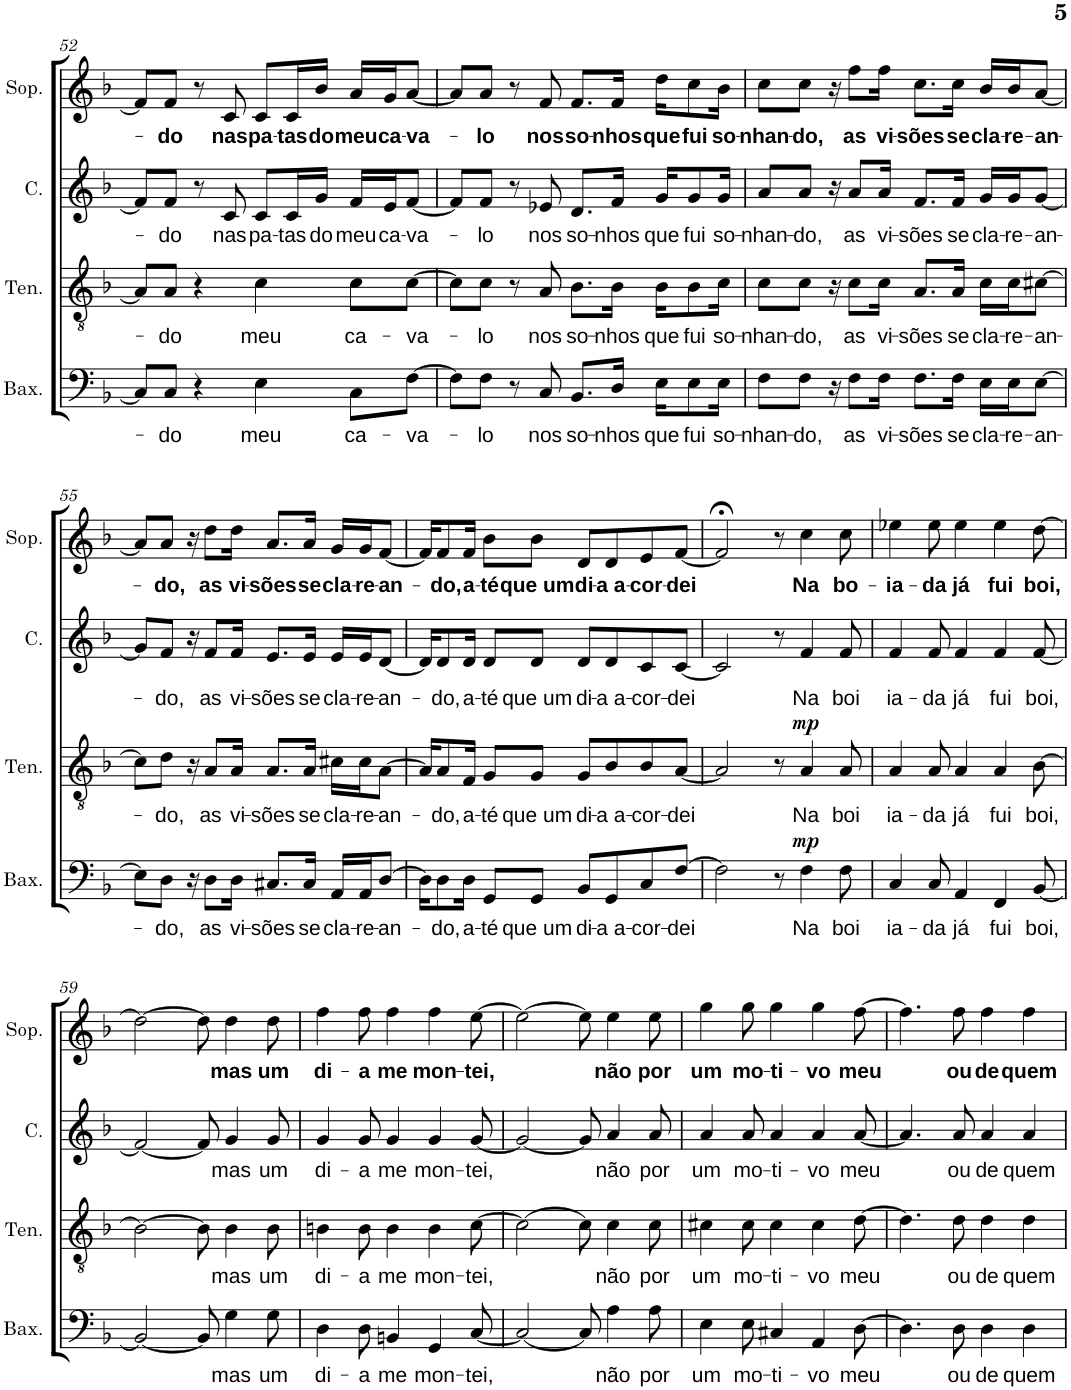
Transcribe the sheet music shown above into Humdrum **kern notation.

**kern	**text	**dynam	**kern	**text	**dynam	**kern	**text	**kern	**text
*part4	*part4	*part4	*part3	*part3	*part3	*part2	*part2	*part1	*part1
*staff4	*staff4	*staff4	*staff3	*staff3	*staff3	*staff2	*staff2	*staff1	*staff1
*I"Baixo	*	*	*I"Tenor	*	*	*I"Contralto	*	*I"Soprano	*
*I'Bax.	*	*	*I'Ten.	*	*	*I'C.	*	*I'Sop.	*
!!LO:PB:g=z
*clefF4	*	*	*clefGv2	*	*	*clefG2	*	*clefG2	*
*k[b-]	*	*	*k[b-]	*	*	*k[b-]	*	*k[b-]	*
*M4/4	*	*	*M4/4	*	*	*M4/4	*	*M4/4	*
=52	=52	=52	=52	=52	=52	=52	=52	=52	=52
8C/L]	.	.	8A/L]	.	.	8f/L]	.	8f/L]	.
!	!LO:LY:b	!	!	!LO:LY:b	!	!	!LO:LY:b	!	!LO:LY:b
8C/J	-do	.	8A/J	-do	.	8f/J	-do	8f/J	-do
4r	.	.	4r	.	.	8r	.	8r	.
!	!	!	!	!	!	!	!LO:LY:b	!	!LO:LY:b
.	.	.	.	.	.	8c/	nas	8c/	nas
!	!LO:LY:b	!	!	!LO:LY:b	!	!	!LO:LY:b	!	!LO:LY:b
4E\	meu	.	4c\	meu	.	8c/L	pa-	8c/L	pa-
!	!	!	!	!	!	!	!LO:LY:b	!	!LO:LY:b
.	.	.	.	.	.	16c/L	-tas	16c/L	-tas
!	!	!	!	!	!	!	!LO:LY:b	!	!LO:LY:b
.	.	.	.	.	.	16g/JJ	do	16b-/JJ	do
!	!LO:LY:b	!	!	!LO:LY:b	!	!	!LO:LY:b	!	!LO:LY:b
8C\L	ca-	.	8c\L	ca-	.	16f/LL	meu	16a/LL	meu
!	!	!	!	!	!	!	!LO:LY:b	!	!LO:LY:b
.	.	.	.	.	.	16e/J	ca-	16g/J	ca-
!	!LO:LY:b	!	!	!LO:LY:b	!	!	!LO:LY:b	!	!LO:LY:b
[8F\J	-va-	.	[8c\J	-va-	.	[8f/J	-va-	[8a/J	-va-
=53	=53	=53	=53	=53	=53	=53	=53	=53	=53
8F\L]	.	.	8c\L]	.	.	8f/L]	.	8a/L]	.
!	!LO:LY:b	!	!	!LO:LY:b	!	!	!LO:LY:b	!	!LO:LY:b
8F\J	-lo	.	8c\J	-lo	.	8f/J	-lo	8a/J	-lo
8r	.	.	8r	.	.	8r	.	8r	.
!	!LO:LY:b	!	!	!LO:LY:b	!	!	!LO:LY:b	!	!LO:LY:b
8C/	nos	.	8A/	nos	.	8e-X/	nos	8f/	nos
!	!LO:LY:b	!	!	!LO:LY:b	!	!	!LO:LY:b	!	!LO:LY:b
8.BB-/L	so-	.	8.B-\L	so-	.	8.d/L	so-	8.f/L	so-
!	!LO:LY:b	!	!	!LO:LY:b	!	!	!LO:LY:b	!	!LO:LY:b
16D/Jk	-nhos	.	16B-\Jk	-nhos	.	16f/Jk	-nhos	16f/Jk	-nhos
!	!LO:LY:b	!	!	!LO:LY:b	!	!	!LO:LY:b	!	!LO:LY:b
16E\KL	que	.	16B-\KL	que	.	16g/KL	que	16dd\KL	que
!	!LO:LY:b	!	!	!LO:LY:b	!	!	!LO:LY:b	!	!LO:LY:b
8E\	fui	.	8B-\	fui	.	8g/	fui	8cc\	fui
!	!LO:LY:b	!	!	!LO:LY:b	!	!	!LO:LY:b	!	!LO:LY:b
16E\Jk	so-	.	16c\Jk	so-	.	16g/Jk	so-	16b-\Jk	so-
=54	=54	=54	=54	=54	=54	=54	=54	=54	=54
!	!LO:LY:b	!	!	!LO:LY:b	!	!	!LO:LY:b	!	!LO:LY:b
8F\L	-nhan-	.	8c\L	-nhan-	.	8a/L	-nhan-	8cc\L	-nhan-
!	!LO:LY:b	!	!	!LO:LY:b	!	!	!LO:LY:b	!	!LO:LY:b
8F\J	-do,	.	8c\J	-do,	.	8a/J	-do,	8cc\J	-do,
16r	.	.	16r	.	.	16r	.	16r	.
!	!LO:LY:b	!	!	!LO:LY:b	!	!	!LO:LY:b	!	!LO:LY:b
8F\L	as	.	8c\L	as	.	8a/L	as	8ff\L	as
!	!LO:LY:b	!	!	!LO:LY:b	!	!	!LO:LY:b	!	!LO:LY:b
16F\Jk	vi-	.	16c\Jk	vi-	.	16a/Jk	vi-	16ff\Jk	vi-
!	!LO:LY:b	!	!	!LO:LY:b	!	!	!LO:LY:b	!	!LO:LY:b
8.F\L	-sões	.	8.A/L	-sões	.	8.f/L	-sões	8.cc\L	-sões
!	!LO:LY:b	!	!	!LO:LY:b	!	!	!LO:LY:b	!	!LO:LY:b
16F\Jk	se	.	16A/Jk	se	.	16f/Jk	se	16cc\Jk	se
!	!LO:LY:b	!	!	!LO:LY:b	!	!	!LO:LY:b	!	!LO:LY:b
16E\LL	cla-	.	16c\LL	cla-	.	16g/LL	cla-	16b-/LL	cla-
!	!LO:LY:b	!	!	!LO:LY:b	!	!	!LO:LY:b	!	!LO:LY:b
16E\J	-re-	.	16c\J	-re-	.	16g/J	-re-	16b-/J	-re-
!	!LO:LY:b	!	!	!LO:LY:b	!	!	!LO:LY:b	!	!LO:LY:b
[8E\J	-an-	.	[8c#X\J	-an-	.	[8g/J	-an-	[8a/J	-an-
!!LO:LB:g=z
=55	=55	=55	=55	=55	=55	=55	=55	=55	=55
8E\L]	.	.	8c#\L]	.	.	8g/L]	.	8a/L]	.
!	!LO:LY:b	!	!	!LO:LY:b	!	!	!LO:LY:b	!	!LO:LY:b
8D\J	-do,	.	8d\J	-do,	.	8f/J	-do,	8a/J	-do,
16r	.	.	16r	.	.	16r	.	16r	.
!	!LO:LY:b	!	!	!LO:LY:b	!	!	!LO:LY:b	!	!LO:LY:b
8D\L	as	.	8A/L	as	.	8f/L	as	8dd\L	as
!	!LO:LY:b	!	!	!LO:LY:b	!	!	!LO:LY:b	!	!LO:LY:b
16D\Jk	vi-	.	16A/Jk	vi-	.	16f/Jk	vi-	16dd\Jk	vi-
!	!LO:LY:b	!	!	!LO:LY:b	!	!	!LO:LY:b	!	!LO:LY:b
8.C#X/L	-sões	.	8.A/L	-sões	.	8.e/L	-sões	8.a/L	-sões
!	!LO:LY:b	!	!	!LO:LY:b	!	!	!LO:LY:b	!	!LO:LY:b
16C#/Jk	se	.	16A/Jk	se	.	16e/Jk	se	16a/Jk	se
!	!LO:LY:b	!	!	!LO:LY:b	!	!	!LO:LY:b	!	!LO:LY:b
16AA/LL	cla-	.	16c#X\LL	cla-	.	16e/LL	cla-	16g/LL	cla-
!	!LO:LY:b	!	!	!LO:LY:b	!	!	!LO:LY:b	!	!LO:LY:b
16AA/J	-re-	.	16c#\J	-re-	.	16e/J	-re-	16g/J	-re-
!	!LO:LY:b	!	!	!LO:LY:b	!	!	!LO:LY:b	!	!LO:LY:b
[8D/J	-an-	.	[8A\J	-an-	.	[8d/J	-an-	[8f/J	-an-
=56	=56	=56	=56	=56	=56	=56	=56	=56	=56
16D\KL]	.	.	16A/KL]	.	.	16d/KL]	.	16f/KL]	.
!	!LO:LY:b	!	!	!LO:LY:b	!	!	!LO:LY:b	!	!LO:LY:b
8D\	-do,	.	8A/	-do,	.	8d/	-do,	8f/	-do,
!	!LO:LY:b	!	!	!LO:LY:b	!	!	!LO:LY:b	!	!LO:LY:b
16D\Jk	a-	.	16F/Jk	a-	.	16d/Jk	a-	16f/Jk	a-
!	!LO:LY:b	!	!	!LO:LY:b	!	!	!LO:LY:b	!	!LO:LY:b
8GG/L	-té	.	8G/L	-té	.	8d/L	-té	8b-\L	-té
!	!LO:LY:b	!	!	!LO:LY:b	!	!	!LO:LY:b	!	!LO:LY:b
8GG/J	que um	.	8G/J	que um	.	8d/J	que um	8b-\J	que um
!	!LO:LY:b	!	!	!LO:LY:b	!	!	!LO:LY:b	!	!LO:LY:b
8BB-/L	di-	.	8G/L	di-	.	8d/L	di-	8d/L	di-
!	!LO:LY:b	!	!	!LO:LY:b	!	!	!LO:LY:b	!	!LO:LY:b
8GG/	-a a-	.	8B-/	-a a-	.	8d/	-a a-	8d/	-a a-
!	!LO:LY:b	!	!	!LO:LY:b	!	!	!LO:LY:b	!	!LO:LY:b
8C/	-cor-	.	8B-/	-cor-	.	8c/	-cor-	8e/	-cor-
!	!LO:LY:b	!	!	!LO:LY:b	!	!	!LO:LY:b	!	!LO:LY:b
[8F/J	-dei	.	[8A/J	-dei	.	[8c/J	-dei	[8f/J	-dei
=57	=57	=57	=57	=57	=57	=57	=57	=57	=57
2F\]	.	.	2A/]	.	.	2c/]	.	2f;</]	.
8r	.	.	8r	.	.	8r	.	8r	.
!	!LO:LY:b	!LO:DY:a	!	!LO:LY:b	!LO:DY:a	!	!LO:LY:b	!	!LO:LY:b
4F\	Na	mp	4A/	Na	mp	4f/	Na	4cc\	Na
!	!LO:LY:b	!	!	!LO:LY:b	!	!	!LO:LY:b	!	!LO:LY:b
8F\	boi	.	8A/	boi	.	8f/	boi	8cc\	bo-
=58	=58	=58	=58	=58	=58	=58	=58	=58	=58
!	!LO:LY:b	!	!	!LO:LY:b	!	!	!LO:LY:b	!	!LO:LY:b
4C/	ia-	.	4A/	ia-	.	4f/	ia-	4ee-X\	-ia-
!	!LO:LY:b	!	!	!LO:LY:b	!	!	!LO:LY:b	!	!LO:LY:b
8C/	-da	.	8A/	-da	.	8f/	-da	8ee-\	-da
!	!LO:LY:b	!	!	!LO:LY:b	!	!	!LO:LY:b	!	!LO:LY:b
4AA/	já	.	4A/	já	.	4f/	já	4ee-\	já
!	!LO:LY:b	!	!	!LO:LY:b	!	!	!LO:LY:b	!	!LO:LY:b
4FF/	fui	.	4A/	fui	.	4f/	fui	4ee-\	fui
!	!LO:LY:b	!	!	!LO:LY:b	!	!	!LO:LY:b	!	!LO:LY:b
[8BB-/	boi,	.	[8B-\	boi,	.	[8f/	boi,	[8dd\	boi,
!!LO:LB:g=z
=59	=59	=59	=59	=59	=59	=59	=59	=59	=59
2BB-/_	.	.	2B-\_	.	.	2f/_	.	2dd\_	.
8BB-/]	.	.	8B-\]	.	.	8f/]	.	8dd\]	.
!	!LO:LY:b	!	!	!LO:LY:b	!	!	!LO:LY:b	!	!LO:LY:b
4G\	mas	.	4B-\	mas	.	4g/	mas	4dd\	mas
!	!LO:LY:b	!	!	!LO:LY:b	!	!	!LO:LY:b	!	!LO:LY:b
8G\	um	.	8B-\	um	.	8g/	um	8dd\	um
=60	=60	=60	=60	=60	=60	=60	=60	=60	=60
!	!LO:LY:b	!	!	!LO:LY:b	!	!	!LO:LY:b	!	!LO:LY:b
4D\	di-	.	4Bn\	di-	.	4g/	di-	4ff\	di-
!	!LO:LY:b	!	!	!LO:LY:b	!	!	!LO:LY:b	!	!LO:LY:b
8D\	-a	.	8B\	-a	.	8g/	-a	8ff\	-a
!	!LO:LY:b	!	!	!LO:LY:b	!	!	!LO:LY:b	!	!LO:LY:b
4BBn/	me	.	4B\	me	.	4g/	me	4ff\	me
!	!LO:LY:b	!	!	!LO:LY:b	!	!	!LO:LY:b	!	!LO:LY:b
4GG/	mon-	.	4B\	mon-	.	4g/	mon-	4ff\	mon-
!	!LO:LY:b	!	!	!LO:LY:b	!	!	!LO:LY:b	!	!LO:LY:b
[8C/	-tei,	.	[8c\	-tei,	.	[8g/	-tei,	[8ee\	-tei,
=61	=61	=61	=61	=61	=61	=61	=61	=61	=61
2C/_	.	.	2c\_	.	.	2g/_	.	2ee\_	.
8C/]	.	.	8c\]	.	.	8g/]	.	8ee\]	.
!	!LO:LY:b	!	!	!LO:LY:b	!	!	!LO:LY:b	!	!LO:LY:b
4A\	não	.	4c\	não	.	4a/	não	4ee\	não
!	!LO:LY:b	!	!	!LO:LY:b	!	!	!LO:LY:b	!	!LO:LY:b
8A\	por	.	8c\	por	.	8a/	por	8ee\	por
=62	=62	=62	=62	=62	=62	=62	=62	=62	=62
!	!LO:LY:b	!	!	!LO:LY:b	!	!	!LO:LY:b	!	!LO:LY:b
4E\	um	.	4c#X\	um	.	4a/	um	4gg\	um
!	!LO:LY:b	!	!	!LO:LY:b	!	!	!LO:LY:b	!	!LO:LY:b
8E\	mo-	.	8c#\	mo-	.	8a/	mo-	8gg\	mo-
!	!LO:LY:b	!	!	!LO:LY:b	!	!	!LO:LY:b	!	!LO:LY:b
4C#X/	-ti-	.	4c#\	-ti-	.	4a/	-ti-	4gg\	-ti-
!	!LO:LY:b	!	!	!LO:LY:b	!	!	!LO:LY:b	!	!LO:LY:b
4AA/	-vo	.	4c#\	-vo	.	4a/	-vo	4gg\	-vo
!	!LO:LY:b	!	!	!LO:LY:b	!	!	!LO:LY:b	!	!LO:LY:b
[8D\	meu	.	[8d\	meu	.	[8a/	meu	[8ff\	meu
=63	=63	=63	=63	=63	=63	=63	=63	=63	=63
4.D\]	.	.	4.d\]	.	.	4.a/]	.	4.ff\]	.
!	!LO:LY:b	!	!	!LO:LY:b	!	!	!LO:LY:b	!	!LO:LY:b
8D\	ou	.	8d\	ou	.	8a/	ou	8ff\	ou
!	!LO:LY:b	!	!	!LO:LY:b	!	!	!LO:LY:b	!	!LO:LY:b
4D\	de	.	4d\	de	.	4a/	de	4ff\	de
!	!LO:LY:b	!	!	!LO:LY:b	!	!	!LO:LY:b	!	!LO:LY:b
4D\	quem	.	4d\	quem	.	4a/	quem	4ff\	quem
=	=	=	=	=	=	=	=	=	=
*-	*-	*-	*-	*-	*-	*-	*-	*-	*-
